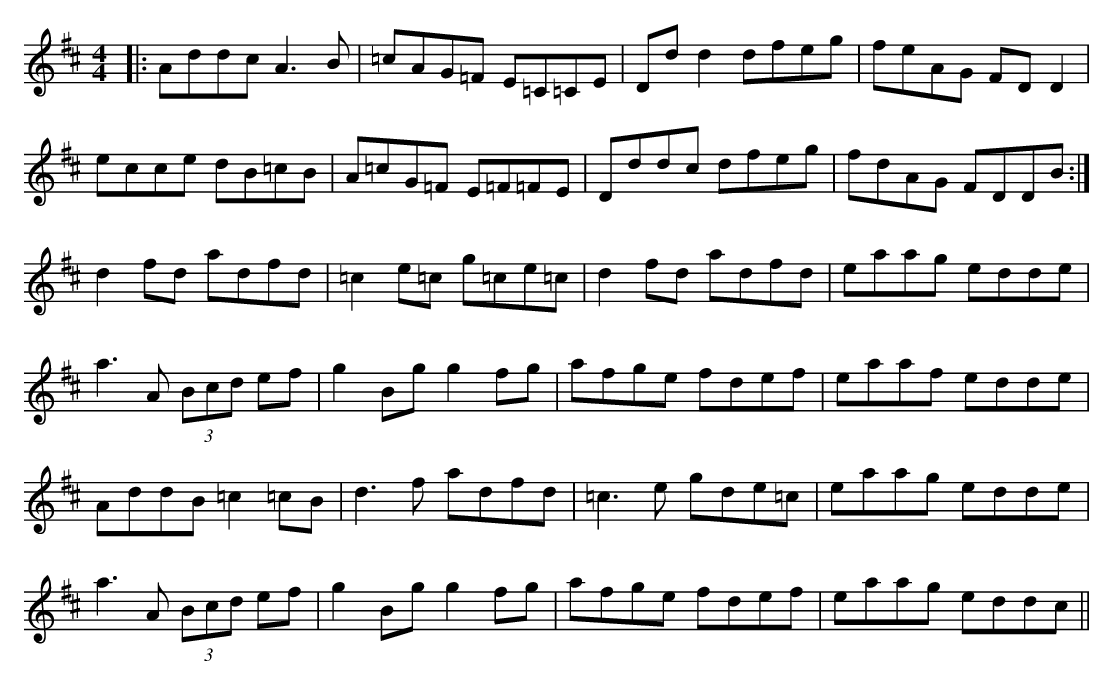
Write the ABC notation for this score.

X:1
M:4/4
K:D
|:Addc A3 B|=cAG=F E=C=CE|Dd d2 dfeg|feAG FD D2|
ecce dB=cB|A=cG=F E=F=FE|Dddc dfeg|fdAG FDDB:|
d2 fd adfd|=c2 e=c g=ce=c|d2 fd adfd|eaag edde|
a3 A (3Bcd ef|g2 Bg g2 fg|afge fdef|eaaf edde|
AddB =c2 =cB|d3 f adfd|=c3 e gde=c|eaag edde|
a3 A (3Bcd ef|g2 Bg g2 fg|afge fdef|eaag eddc||
